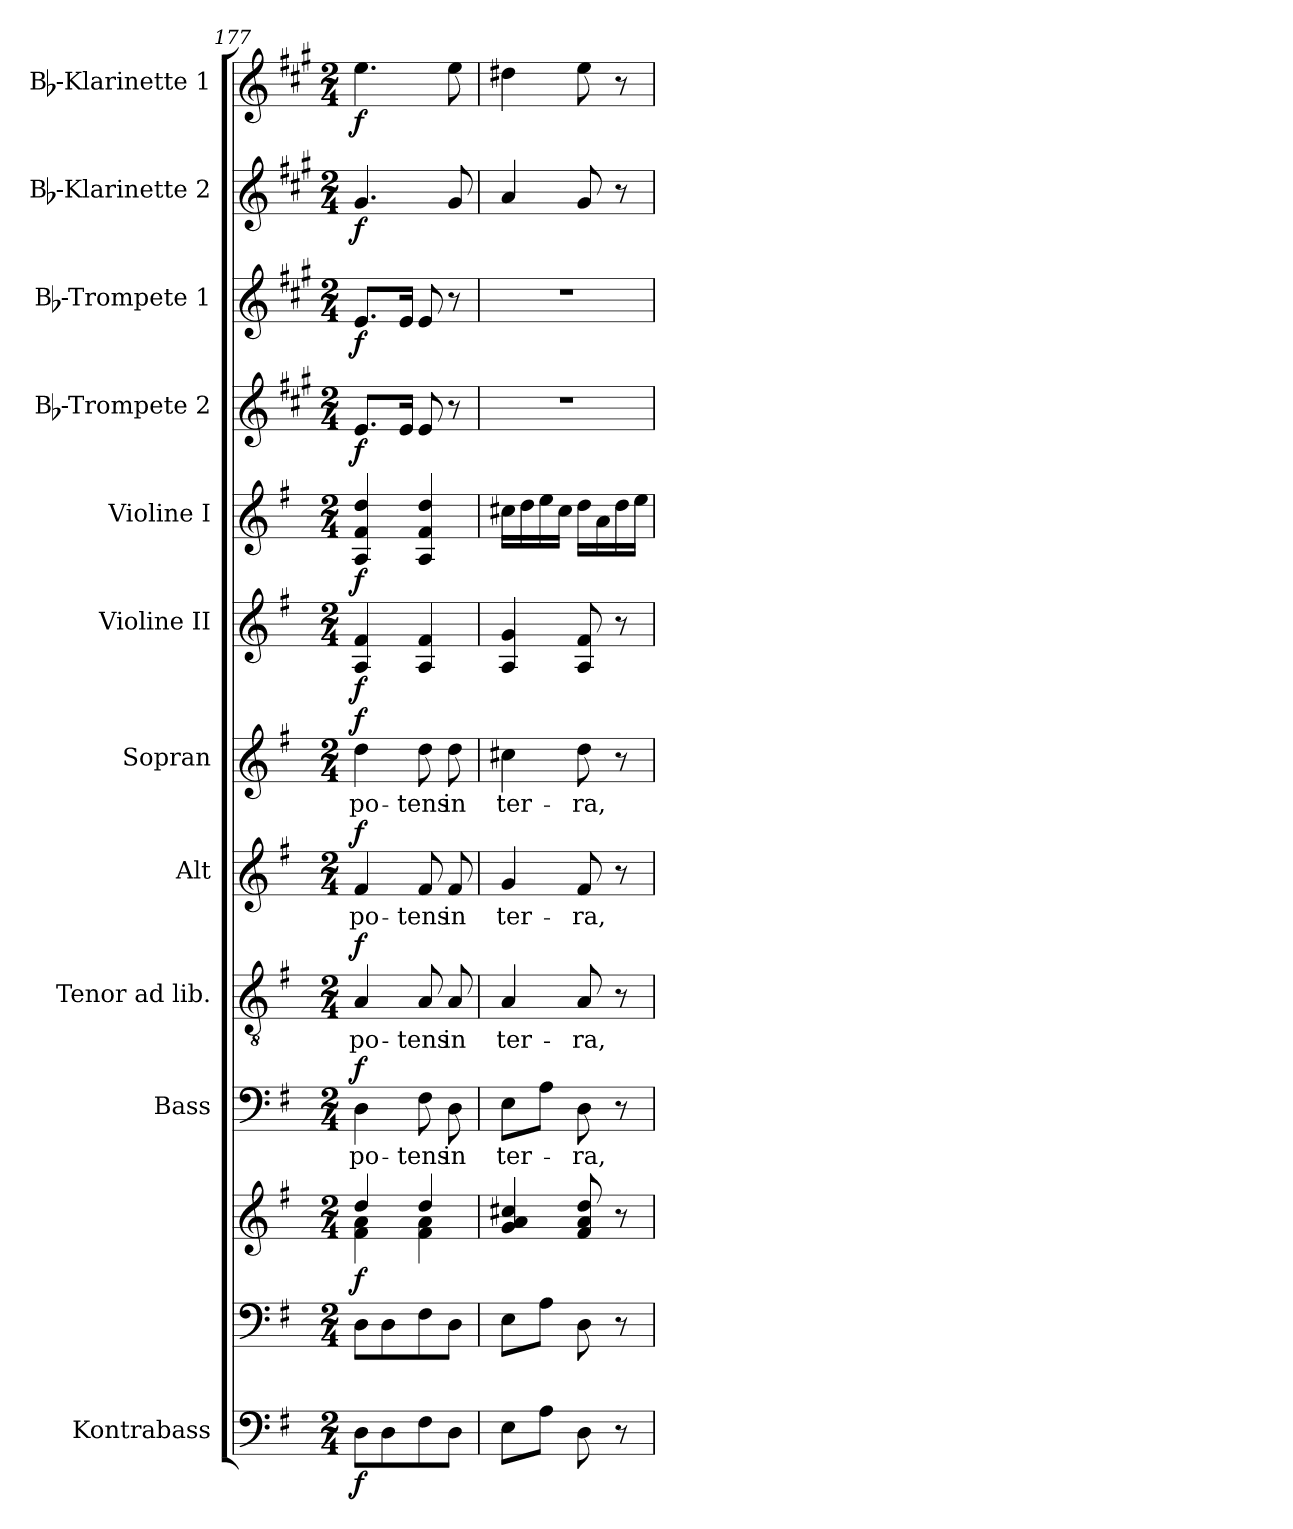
**kern	**dynam	**kern	**kern	**dynam	**kern	**text	**dynam	**kern	**text	**dynam	**kern	**text	**dynam	**kern	**text	**dynam	**kern	**dynam	**kern	**dynam	**kern	**dynam	**kern	**dynam	**kern	**dynam	**kern	**dynam
*part12	*part12	*part11	*part11	*part11	*part10	*part10	*part10	*part9	*part9	*part9	*part8	*part8	*part8	*part7	*part7	*part7	*part6	*part6	*part5	*part5	*part4	*part4	*part3	*part3	*part2	*part2	*part1	*part1
*staff13	*staff13	*staff12	*staff11	*staff11/12	*staff10	*staff10	*staff10	*staff9	*staff9	*staff9	*staff8	*staff8	*staff8	*staff7	*staff7	*staff7	*staff6	*staff6	*staff5	*staff5	*staff4	*staff4	*staff3	*staff3	*staff2	*staff2	*staff1	*staff1
*I"Kontrabass	*	*	*	*	*I"Bass	*	*	*I"Tenor ad lib.	*	*	*I"Alt	*	*	*I"Sopran	*	*	*I"Violine II	*	*I"Violine I	*	*I"Bb-Trompete 2	*	*I"Bb-Trompete 1	*	*I"Bb-Klarinette 2	*	*I"Bb-Klarinette 1	*
*I'Kb.	*	*	*	*	*I'B.	*	*	*I'T.	*	*	*I'A.	*	*	*I'S.	*	*	*I'Vl. II	*	*I'Vl. I	*	*I'Bb Trp. 2	*	*I'Bb Trp. 1	*	*I'Bb Kl. 2	*	*I'Bb Kl. 1	*
*clefF4	*	*clefF4	*clefG2	*	*clefF4	*	*	*clefGv2	*	*	*clefG2	*	*	*clefG2	*	*	*clefG2	*	*clefG2	*	*clefG2	*	*clefG2	*	*clefG2	*	*clefG2	*
*ITrd7c12	*	*	*	*	*	*	*	*	*	*	*	*	*	*	*	*	*	*	*	*	*ITrd1c2	*	*ITrd1c2	*	*ITrd1c2	*	*ITrd1c2	*
*k[f#]	*	*k[f#]	*k[f#]	*	*k[f#]	*	*	*k[f#]	*	*	*k[f#]	*	*	*k[f#]	*	*	*k[f#]	*	*k[f#]	*	*k[f#]	*	*k[f#]	*	*k[f#]	*	*k[f#]	*
*G:	*	*G:	*G:	*	*G:	*	*	*G:	*	*	*G:	*	*	*G:	*	*	*G:	*	*G:	*	*G:	*	*G:	*	*G:	*	*G:	*
*M2/4	*	*M2/4	*M2/4	*	*M2/4	*	*	*M2/4	*	*	*M2/4	*	*	*M2/4	*	*	*M2/4	*	*M2/4	*	*M2/4	*	*M2/4	*	*M2/4	*	*M2/4	*
=177	=177	=177	=177	=177	=177	=177	=177	=177	=177	=177	=177	=177	=177	=177	=177	=177	=177	=177	=177	=177	=177	=177	=177	=177	=177	=177	=177	=177
*	*	*	*^	*	*	*	*	*	*	*	*	*	*	*	*	*	*	*	*	*	*	*	*	*	*	*	*	*
!	!LO:DY:b	!	!	!	!LO:DY:b	!	!LO:LY:b	!LO:DY:a	!	!LO:LY:b	!LO:DY:a	!	!LO:LY:b	!LO:DY:a	!	!LO:LY:b	!LO:DY:a	!	!LO:DY:b	!	!LO:DY:b	!	!LO:DY:b	!	!LO:DY:b	!	!LO:DY:b	!	!LO:DY:b
8DD\L	f	8D\L	4dd/	4f#\ 4a\	f	4D\	po-	f	4A/	po-	f	4f#/	po-	f	4dd\	po-	f	4A/ 4f#/	f	4A/ 4f#/ 4dd/	f	8.d/L	f	8.d/L	f	4.f#/	f	4.dd\	f
8DD\	.	8D\	.	.	.	.	.	.	.	.	.	.	.	.	.	.	.	.	.	.	.	.	.	.	.	.	.	.	.
.	.	.	.	.	.	.	.	.	.	.	.	.	.	.	.	.	.	.	.	.	.	16d/Jk	.	16d/Jk	.	.	.	.	.
!	!	!	!	!	!	!	!LO:LY:b	!	!	!LO:LY:b	!	!	!LO:LY:b	!	!	!LO:LY:b	!	!	!	!	!	!	!	!	!	!	!	!	!
8FF#\	.	8F#\	4dd/	4f#\ 4a\	.	8F#\	-tens	.	8A/	-tens	.	8f#/	-tens	.	8dd\	-tens	.	4A/ 4f#/	.	4A/ 4f#/ 4dd/	.	8d/	.	8d/	.	.	.	.	.
!	!	!	!	!	!	!	!LO:LY:b	!	!	!LO:LY:b	!	!	!LO:LY:b	!	!	!LO:LY:b	!	!	!	!	!	!	!	!	!	!	!	!	!
8DD\J	.	8D\J	.	.	.	8D\	in	.	8A/	in	.	8f#/	in	.	8dd\	in	.	.	.	.	.	8r	.	8r	.	8f#/	.	8dd\	.
*	*	*	*v	*v	*	*	*	*	*	*	*	*	*	*	*	*	*	*	*	*	*	*	*	*	*	*	*	*	*
=178	=178	=178	=178	=178	=178	=178	=178	=178	=178	=178	=178	=178	=178	=178	=178	=178	=178	=178	=178	=178	=178	=178	=178	=178	=178	=178	=178	=178
!	!	!	!	!	!	!LO:LY:b	!	!	!LO:LY:b	!	!	!LO:LY:b	!	!	!LO:LY:b	!	!	!	!	!	!	!	!	!	!	!	!	!
8EE\L	.	8E\L	4g/ 4a/ 4cc#X/	.	8E\L	ter-	.	4A/	ter-	.	4g/	ter-	.	4cc#X\	ter-	.	4A/ 4g/	.	16cc#X\LL	.	2r	.	2r	.	4g/	.	4cc#X\	.
.	.	.	.	.	.	.	.	.	.	.	.	.	.	.	.	.	.	.	16dd\	.	.	.	.	.	.	.	.	.
8AA\J	.	8A\J	.	.	8A\J	.	.	.	.	.	.	.	.	.	.	.	.	.	16ee\	.	.	.	.	.	.	.	.	.
.	.	.	.	.	.	.	.	.	.	.	.	.	.	.	.	.	.	.	16cc#\JJ	.	.	.	.	.	.	.	.	.
!	!	!	!	!	!	!LO:LY:b	!	!	!LO:LY:b	!	!	!LO:LY:b	!	!	!LO:LY:b	!	!	!	!	!	!	!	!	!	!	!	!	!
8DD\	.	8D\	8f#/ 8a/ 8dd/	.	8D\	-ra,	.	8A/	-ra,	.	8f#/	-ra,	.	8dd\	-ra,	.	8A/ 8f#/	.	16dd\LL	.	.	.	.	.	8f#/	.	8dd\	.
.	.	.	.	.	.	.	.	.	.	.	.	.	.	.	.	.	.	.	16a\	.	.	.	.	.	.	.	.	.
8r	.	8r	8r	.	8r	.	.	8r	.	.	8r	.	.	8r	.	.	8r	.	16dd\	.	.	.	.	.	8r	.	8r	.
.	.	.	.	.	.	.	.	.	.	.	.	.	.	.	.	.	.	.	16ee\JJ	.	.	.	.	.	.	.	.	.
=	=	=	=	=	=	=	=	=	=	=	=	=	=	=	=	=	=	=	=	=	=	=	=	=	=	=	=	=
*-	*-	*-	*-	*-	*-	*-	*-	*-	*-	*-	*-	*-	*-	*-	*-	*-	*-	*-	*-	*-	*-	*-	*-	*-	*-	*-	*-	*-
